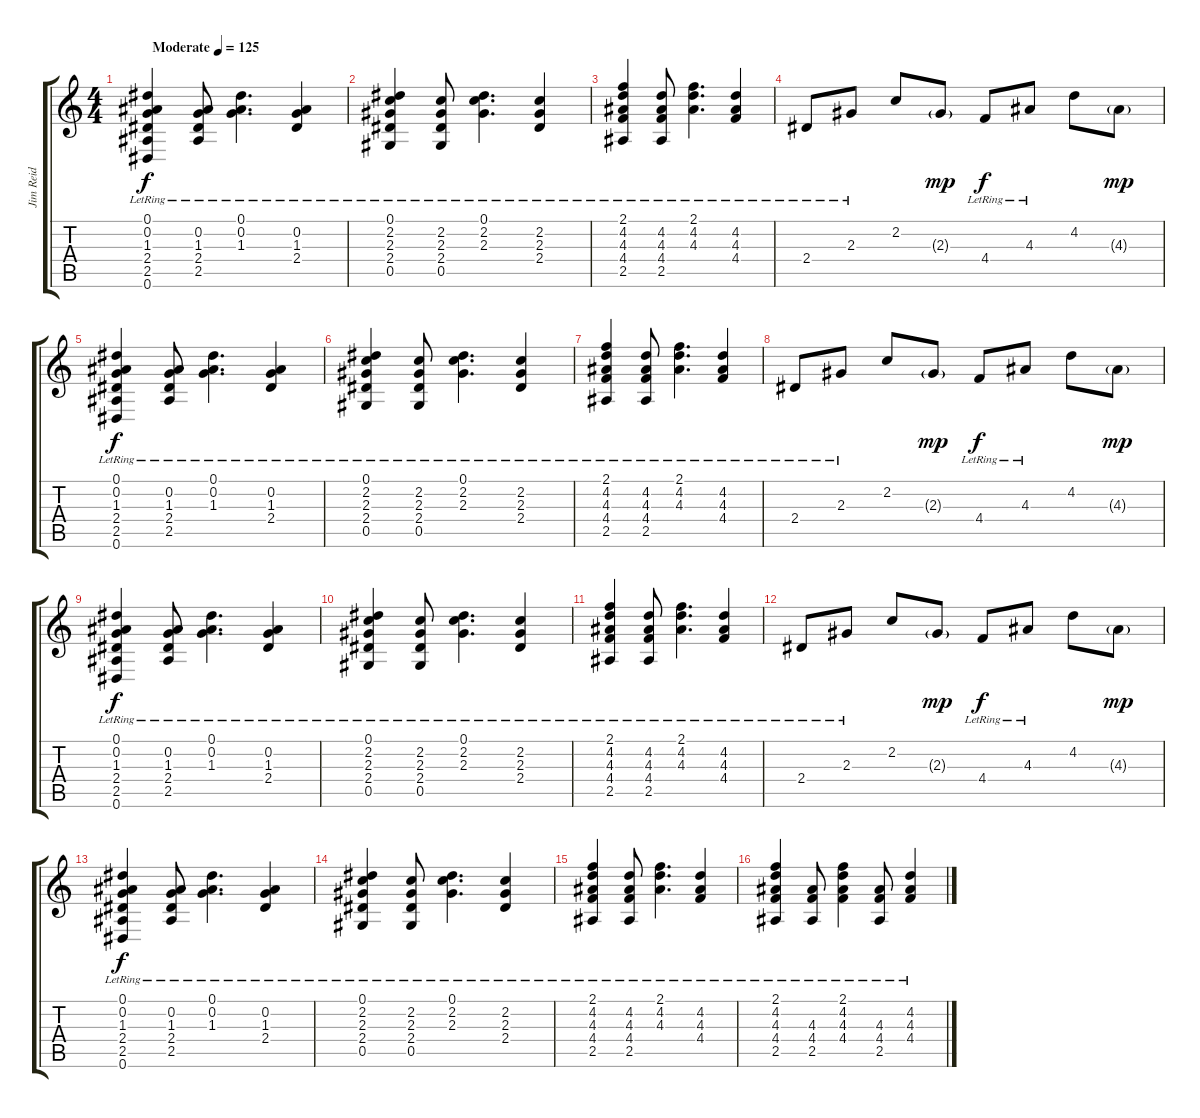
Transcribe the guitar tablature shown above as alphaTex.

\track ("Jim Reid" "Jim Reid") {instrument overdrivenguitar}
\staff {score tabs}
\tuning (Eb4 Bb3 Gb3 Db3 Ab2 Eb2) {hide}
\ts (4 4)
\tempo (125 "Moderate")
\clef g2
\ks c
(0.1{lr} 0.2{lr} 1.3{lr} 2.4{lr} 2.5{lr} 0.6{lr}).4{dy f instrument overdrivenguitar} (0.2{lr} 1.3{lr} 2.4{lr} 2.5{lr}).8 (0.1{lr} 0.2{lr} 1.3{lr}).4{d} (0.2{lr} 1.3{lr} 2.4{lr}).4 |
(0.1{lr} 2.2{lr} 2.3{lr} 2.4{lr} 0.5{lr}).4 (2.2{lr} 2.3{lr} 2.4{lr} 0.5{lr}).8 (0.1{lr} 2.2{lr} 2.3{lr}).4{d} (2.2{lr} 2.3{lr} 2.4{lr}).4 |
(2.1{lr} 4.2{lr} 4.3{lr} 4.4{lr} 2.5{lr}).4 (4.2{lr} 4.3{lr} 4.4{lr} 2.5{lr}).8 (2.1{lr} 4.2{lr} 4.3{lr}).4{d} (4.2 4.3{lr} 4.4{lr}).4 |
2.4{lr}.8 2.3{lr}.8 2.2.8 2.3{g}.8{dy mp} 4.4{lr}.8{dy f} 4.3{lr}.8 4.2.8 4.3{g}.8{dy mp} |
(0.1{lr} 0.2{lr} 1.3{lr} 2.4{lr} 2.5{lr} 0.6{lr}).4{dy f} (0.2{lr} 1.3{lr} 2.4{lr} 2.5{lr}).8 (0.1{lr} 0.2{lr} 1.3{lr}).4{d} (0.2{lr} 1.3{lr} 2.4{lr}).4 |
(0.1{lr} 2.2{lr} 2.3{lr} 2.4{lr} 0.5{lr}).4 (2.2{lr} 2.3{lr} 2.4{lr} 0.5{lr}).8 (0.1{lr} 2.2{lr} 2.3{lr}).4{d} (2.2{lr} 2.3{lr} 2.4{lr}).4 |
(2.1{lr} 4.2{lr} 4.3{lr} 4.4{lr} 2.5{lr}).4 (4.2{lr} 4.3{lr} 4.4{lr} 2.5{lr}).8 (2.1{lr} 4.2{lr} 4.3{lr}).4{d} (4.2 4.3{lr} 4.4{lr}).4 |
2.4{lr}.8 2.3{lr}.8 2.2.8 2.3{g}.8{dy mp} 4.4{lr}.8{dy f} 4.3{lr}.8 4.2.8 4.3{g}.8{dy mp} |
(0.1{lr} 0.2{lr} 1.3{lr} 2.4{lr} 2.5{lr} 0.6{lr}).4{dy f} (0.2{lr} 1.3{lr} 2.4{lr} 2.5{lr}).8 (0.1{lr} 0.2{lr} 1.3{lr}).4{d} (0.2{lr} 1.3{lr} 2.4{lr}).4 |
(0.1{lr} 2.2{lr} 2.3{lr} 2.4{lr} 0.5{lr}).4 (2.2{lr} 2.3{lr} 2.4{lr} 0.5{lr}).8 (0.1{lr} 2.2{lr} 2.3{lr}).4{d} (2.2{lr} 2.3{lr} 2.4{lr}).4 |
(2.1{lr} 4.2{lr} 4.3{lr} 4.4{lr} 2.5{lr}).4 (4.2{lr} 4.3{lr} 4.4{lr} 2.5{lr}).8 (2.1{lr} 4.2{lr} 4.3{lr}).4{d} (4.2 4.3{lr} 4.4{lr}).4 |
2.4{lr}.8 2.3{lr}.8 2.2.8 2.3{g}.8{dy mp} 4.4{lr}.8{dy f} 4.3{lr}.8 4.2.8 4.3{g}.8{dy mp} |
(0.1{lr} 0.2{lr} 1.3{lr} 2.4{lr} 2.5{lr} 0.6{lr}).4{dy f} (0.2{lr} 1.3{lr} 2.4{lr} 2.5{lr}).8 (0.1{lr} 0.2{lr} 1.3{lr}).4{d} (0.2{lr} 1.3{lr} 2.4{lr}).4 |
(0.1{lr} 2.2{lr} 2.3{lr} 2.4{lr} 0.5{lr}).4 (2.2{lr} 2.3{lr} 2.4{lr} 0.5{lr}).8 (0.1{lr} 2.2{lr} 2.3{lr}).4{d} (2.2{lr} 2.3{lr} 2.4{lr}).4 |
(2.1{lr} 4.2{lr} 4.3{lr} 4.4{lr} 2.5{lr}).4 (4.2{lr} 4.3{lr} 4.4{lr} 2.5{lr}).8 (2.1{lr} 4.2{lr} 4.3{lr}).4{d} (4.2{lr} 4.3{lr} 4.4{lr}).4 |
(2.1{lr} 4.2{lr} 4.3{lr} 4.4{lr} 2.5{lr}).4 (4.3{lr} 4.4{lr} 2.5{lr}).8 (2.1{lr} 4.2{lr} 4.3{lr} 4.4{lr}).4 (4.3{lr} 4.4{lr} 2.5{lr}).8 (4.2{lr} 4.3{lr} 4.4{lr}).4
